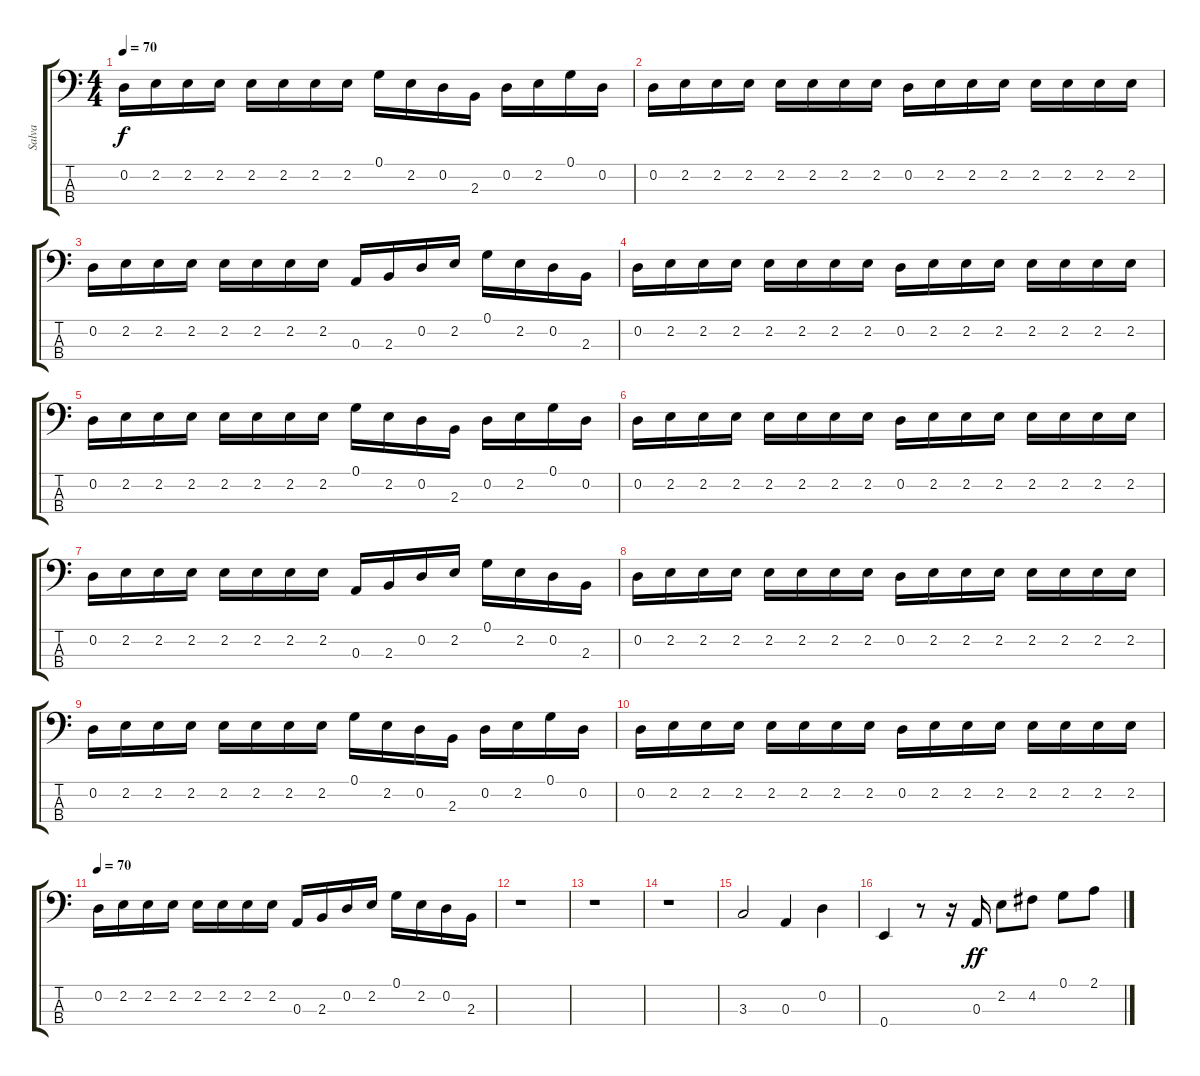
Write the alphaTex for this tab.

\track ("Salva" "Salva") {instrument electricbassfinger}
\staff {score tabs}
\tuning (G2 D2 A1 E1) {hide}
\ts (4 4)
\tempo 70
\clef f4
\ks c
0.2.16{dy f} 2.2.16 2.2.16 2.2.16 2.2.16 2.2.16 2.2.16 2.2.16 0.1.16 2.2.16 0.2.16 2.3.16 0.2.16 2.2.16 0.1.16 0.2.16 |
0.2.16 2.2.16 2.2.16 2.2.16 2.2.16 2.2.16 2.2.16 2.2.16 0.2.16 2.2.16 2.2.16 2.2.16 2.2.16 2.2.16 2.2.16 2.2.16 |
0.2.16 2.2.16 2.2.16 2.2.16 2.2.16 2.2.16 2.2.16 2.2.16 0.3.16 2.3.16 0.2.16 2.2.16 0.1.16 2.2.16 0.2.16 2.3.16 |
0.2.16 2.2.16 2.2.16 2.2.16 2.2.16 2.2.16 2.2.16 2.2.16 0.2.16 2.2.16 2.2.16 2.2.16 2.2.16 2.2.16 2.2.16 2.2.16 |
0.2.16 2.2.16 2.2.16 2.2.16 2.2.16 2.2.16 2.2.16 2.2.16 0.1.16 2.2.16 0.2.16 2.3.16 0.2.16 2.2.16 0.1.16 0.2.16 |
0.2.16 2.2.16 2.2.16 2.2.16 2.2.16 2.2.16 2.2.16 2.2.16 0.2.16 2.2.16 2.2.16 2.2.16 2.2.16 2.2.16 2.2.16 2.2.16 |
0.2.16 2.2.16 2.2.16 2.2.16 2.2.16 2.2.16 2.2.16 2.2.16 0.3.16 2.3.16 0.2.16 2.2.16 0.1.16 2.2.16 0.2.16 2.3.16 |
0.2.16 2.2.16 2.2.16 2.2.16 2.2.16 2.2.16 2.2.16 2.2.16 0.2.16 2.2.16 2.2.16 2.2.16 2.2.16 2.2.16 2.2.16 2.2.16 |
0.2.16 2.2.16 2.2.16 2.2.16 2.2.16 2.2.16 2.2.16 2.2.16 0.1.16 2.2.16 0.2.16 2.3.16 0.2.16 2.2.16 0.1.16 0.2.16 |
0.2.16 2.2.16 2.2.16 2.2.16 2.2.16 2.2.16 2.2.16 2.2.16 0.2.16 2.2.16 2.2.16 2.2.16 2.2.16 2.2.16 2.2.16 2.2.16 |
\tempo 70
0.2.16 2.2.16 2.2.16 2.2.16 2.2.16 2.2.16 2.2.16 2.2.16 0.3.16 2.3.16 0.2.16 2.2.16 0.1.16 2.2.16 0.2.16 2.3.16 |
r.1 |
r.1 |
r.1 |
3.3.2 0.3.4 0.2.4 |
0.4.4 r.8 r.16 0.3.16{dy ff} 2.2.8 4.2.8 0.1.8 2.1.8
